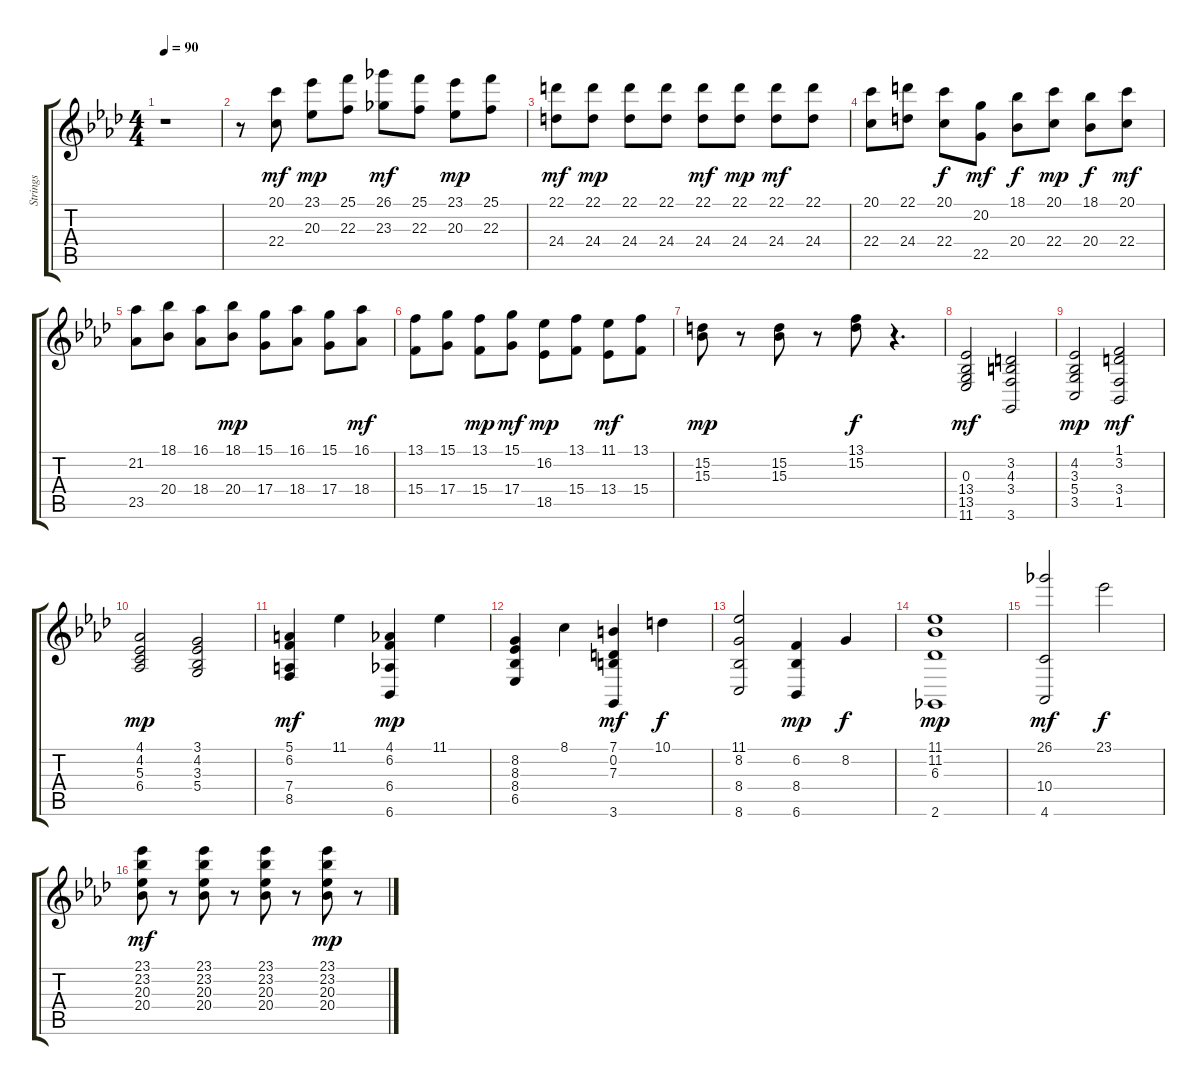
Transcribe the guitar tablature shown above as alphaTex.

\track ("Strings" "Strings") {instrument stringensemble1}
\staff {score tabs}
\tuning (E4 B3 G3 D3 A2 E2) {hide}
\ts (4 4)
\tempo 90
\clef g2
\ks ab
r.1{dy mf} |
r.8 (20.1 22.4).8 (23.1 20.3).8{dy mp} (25.1 22.3).8 (26.1 23.3).8{dy mf} (25.1 22.3).8 (23.1 20.3).8{dy mp} (25.1 22.3).8 |
(22.1 24.4).8{dy mf} (22.1 24.4).8{dy mp} (22.1 24.4).8 (22.1 24.4).8 (22.1 24.4).8{dy mf} (22.1 24.4).8{dy mp} (22.1 24.4).8{dy mf} (22.1 24.4).8 |
(20.1 22.4).8 (22.1 24.4).8 (20.1 22.4).8{dy f} (20.2 22.5).8{dy mf} (18.1 20.4).8{dy f} (20.1 22.4).8{dy mp} (18.1 20.4).8{dy f} (20.1 22.4).8{dy mf} |
(21.2 23.5).8 (18.1 20.4).8 (16.1 18.4).8 (18.1 20.4).8{dy mp} (15.1 17.4).8 (16.1 18.4).8 (15.1 17.4).8 (16.1 18.4).8{dy mf} |
(13.1 15.4).8 (15.1 17.4).8 (13.1 15.4).8{dy mp} (15.1 17.4).8{dy mf} (16.2 18.5).8{dy mp} (13.1 15.4).8 (11.1 13.4).8{dy mf} (13.1 15.4).8 |
(15.2 15.3).8{dy mp} r.8 (15.2 15.3).8 r.8 (13.1 15.2).8{dy f} r.4{d} |
(0.3 13.4 13.5 11.6).2{dy mf} (3.2 4.3 3.4 3.6).2 |
(4.2 3.3 5.4 3.5).2{dy mp} (1.1 3.2 3.4 1.5).2{dy mf} |
(4.1 4.2 5.3 6.4).2{dy mp} (3.1 4.2 3.3 5.4).2 |
(5.1 6.2 7.4 8.5).4{dy mf} 11.1.4 (4.1 6.2 6.4 6.6).4{dy mp} 11.1.4 |
(8.2 8.3 8.4 6.5).4 8.1.4 (7.1 0.2 7.3 3.6).4{dy mf} 10.1.4{dy f} |
(11.1 8.2 8.4 8.6).2 (6.2 8.4 6.6).4{dy mp} 8.2.4{dy f} |
(11.1 11.2 6.3 2.6).1{dy mp} |
(26.1 10.4 4.6).2{dy mf} 23.1.2{dy f} |
(23.1 23.2 20.3 20.4).8{dy mf} r.8 (23.1 23.2 20.3 20.4).8 r.8 (23.1 23.2 20.3 20.4).8 r.8 (23.1 23.2 20.3 20.4).8{dy mp} r.8
